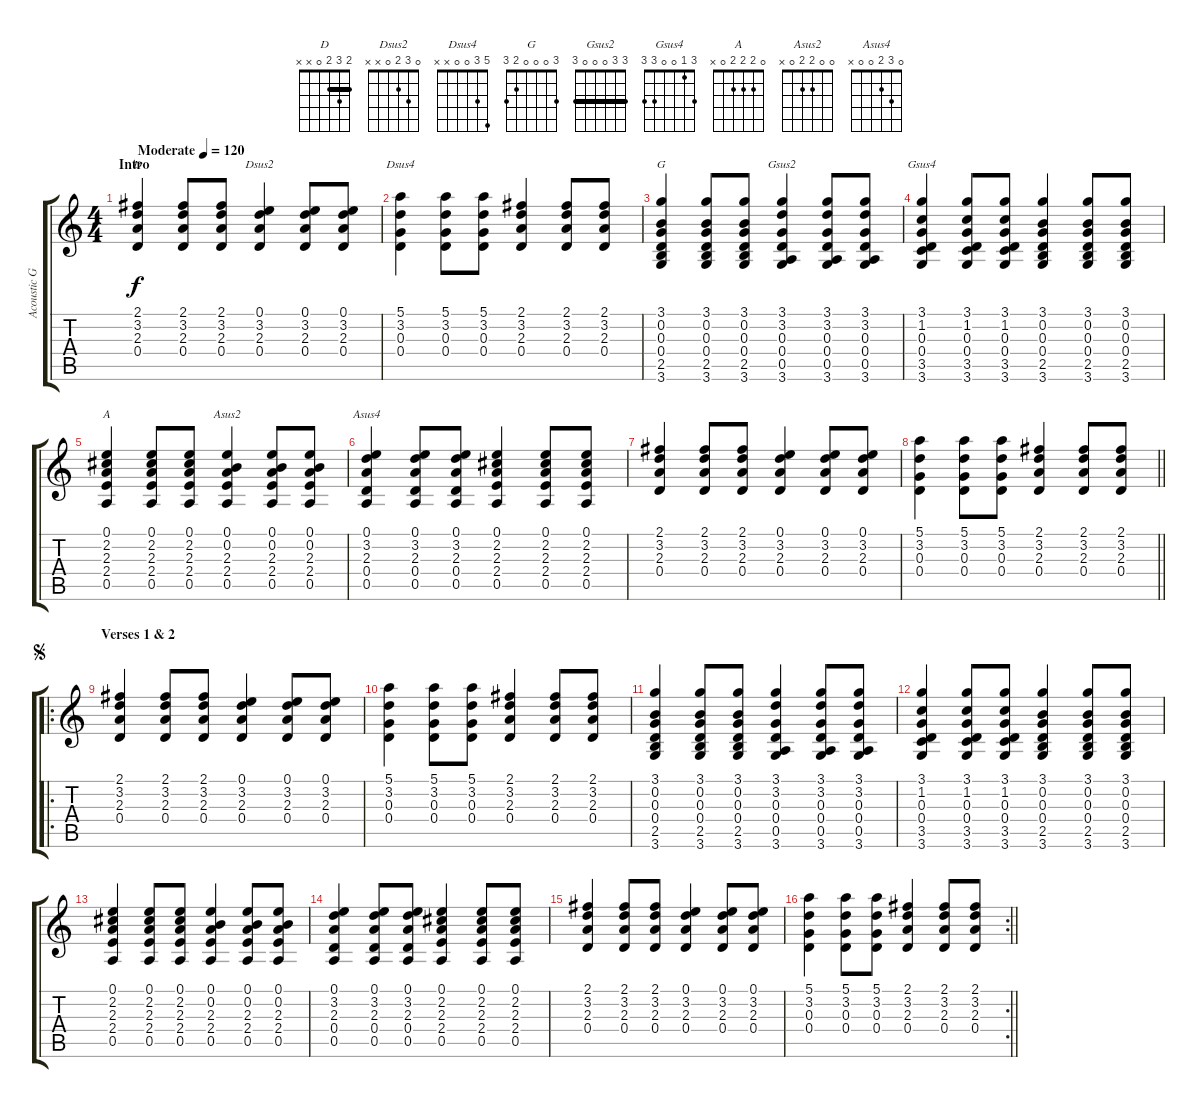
\track ("Acoustic Guitar" "Acoustic G") {instrument acousticguitarsteel}
\staff {score tabs}
\tuning (E4 B3 G3 D3 A2 E2) {hide}
\chord ("D" 2 3 2 0 x x) {barre 2}
\chord ("Dsus2" 0 3 2 0 x x)
\chord ("Dsus4" 5 3 0 0 x x)
\chord ("G" 3 0 0 0 2 3)
\chord ("Gsus2" 3 3 0 0 0 3) {barre 3}
\chord ("Gsus4" 3 1 0 0 3 3)
\chord ("A" 0 2 2 2 0 x)
\chord ("Asus2" 0 0 2 2 0 x)
\chord ("Asus4" 0 3 2 0 0 x)
\ts (4 4)
\section ("" "Intro")
\tempo (120 "Moderate")
\clef g2
\ks c
(2.1 3.2 2.3 0.4).4{ch "D" dy f instrument acousticguitarsteel} (2.1 3.2 2.3 0.4).8 (2.1 3.2 2.3 0.4).8 (0.1 3.2 2.3 0.4).4{ch "Dsus2"} (0.1 3.2 2.3 0.4).8 (0.1 3.2 2.3 0.4).8 |
(5.1 3.2 0.3 0.4).4{ch "Dsus4"} (5.1 3.2 0.3 0.4).8 (5.1 3.2 0.3 0.4).8 (2.1 3.2 2.3 0.4).4 (2.1 3.2 2.3 0.4).8 (2.1 3.2 2.3 0.4).8 |
(3.1 0.2 0.3 0.4 2.5 3.6).4{ch "G"} (3.1 0.2 0.3 0.4 2.5 3.6).8 (3.1 0.2 0.3 0.4 2.5 3.6).8 (3.1 3.2 0.3 0.4 0.5 3.6).4{ch "Gsus2"} (3.1 3.2 0.3 0.4 0.5 3.6).8 (3.1 3.2 0.3 0.4 0.5 3.6).8 |
(3.1 1.2 0.3 0.4 3.5 3.6).4{ch "Gsus4"} (3.1 1.2 0.3 0.4 3.5 3.6).8 (3.1 1.2 0.3 0.4 3.5 3.6).8 (3.1 0.2 0.3 0.4 2.5 3.6).4 (3.1 0.2 0.3 0.4 2.5 3.6).8 (3.1 0.2 0.3 0.4 2.5 3.6).8 |
(0.1 2.2 2.3 2.4 0.5).4{ch "A"} (0.1 2.2 2.3 2.4 0.5).8 (0.1 2.2 2.3 2.4 0.5).8 (0.1 0.2 2.3 2.4 0.5).4{ch "Asus2"} (0.1 0.2 2.3 2.4 0.5).8 (0.1 0.2 2.3 2.4 0.5).8 |
(0.1 3.2 2.3 0.4 0.5).4{ch "Asus4"} (0.1 3.2 2.3 0.4 0.5).8 (0.1 3.2 2.3 0.4 0.5).8 (0.1 2.2 2.3 2.4 0.5).4 (0.1 2.2 2.3 2.4 0.5).8 (0.1 2.2 2.3 2.4 0.5).8 |
(2.1 3.2 2.3 0.4).4 (2.1 3.2 2.3 0.4).8 (2.1 3.2 2.3 0.4).8 (0.1 3.2 2.3 0.4).4 (0.1 3.2 2.3 0.4).8 (0.1 3.2 2.3 0.4).8 |
\barLineRight lightlight
(5.1 3.2 0.3 0.4).4 (5.1 3.2 0.3 0.4).8 (5.1 3.2 0.3 0.4).8 (2.1 3.2 2.3 0.4).4 (2.1 3.2 2.3 0.4).8 (2.1 3.2 2.3 0.4).8 |
\ro
\section ("" "Verses 1 & 2")
\jump segno
(2.1 3.2 2.3 0.4).4 (2.1 3.2 2.3 0.4).8 (2.1 3.2 2.3 0.4).8 (0.1 3.2 2.3 0.4).4 (0.1 3.2 2.3 0.4).8 (0.1 3.2 2.3 0.4).8 |
(5.1 3.2 0.3 0.4).4 (5.1 3.2 0.3 0.4).8 (5.1 3.2 0.3 0.4).8 (2.1 3.2 2.3 0.4).4 (2.1 3.2 2.3 0.4).8 (2.1 3.2 2.3 0.4).8 |
(3.1 0.2 0.3 0.4 2.5 3.6).4 (3.1 0.2 0.3 0.4 2.5 3.6).8 (3.1 0.2 0.3 0.4 2.5 3.6).8 (3.1 3.2 0.3 0.4 0.5 3.6).4 (3.1 3.2 0.3 0.4 0.5 3.6).8 (3.1 3.2 0.3 0.4 0.5 3.6).8 |
(3.1 1.2 0.3 0.4 3.5 3.6).4 (3.1 1.2 0.3 0.4 3.5 3.6).8 (3.1 1.2 0.3 0.4 3.5 3.6).8 (3.1 0.2 0.3 0.4 2.5 3.6).4 (3.1 0.2 0.3 0.4 2.5 3.6).8 (3.1 0.2 0.3 0.4 2.5 3.6).8 |
(0.1 2.2 2.3 2.4 0.5).4 (0.1 2.2 2.3 2.4 0.5).8 (0.1 2.2 2.3 2.4 0.5).8 (0.1 0.2 2.3 2.4 0.5).4 (0.1 0.2 2.3 2.4 0.5).8 (0.1 0.2 2.3 2.4 0.5).8 |
(0.1 3.2 2.3 0.4 0.5).4 (0.1 3.2 2.3 0.4 0.5).8 (0.1 3.2 2.3 0.4 0.5).8 (0.1 2.2 2.3 2.4 0.5).4 (0.1 2.2 2.3 2.4 0.5).8 (0.1 2.2 2.3 2.4 0.5).8 |
(2.1 3.2 2.3 0.4).4 (2.1 3.2 2.3 0.4).8 (2.1 3.2 2.3 0.4).8 (0.1 3.2 2.3 0.4).4 (0.1 3.2 2.3 0.4).8 (0.1 3.2 2.3 0.4).8 |
\rc 2
\barLineRight lightlight
(5.1 3.2 0.3 0.4).4 (5.1 3.2 0.3 0.4).8 (5.1 3.2 0.3 0.4).8 (2.1 3.2 2.3 0.4).4 (2.1 3.2 2.3 0.4).8 (2.1 3.2 2.3 0.4).8
